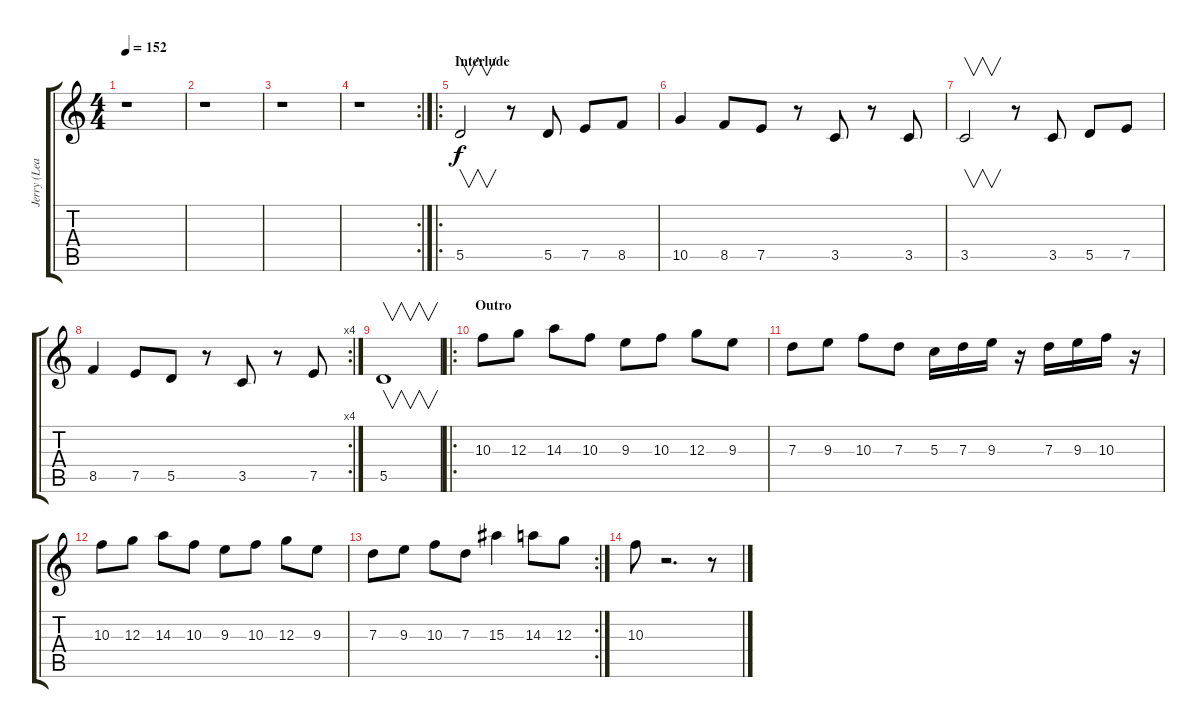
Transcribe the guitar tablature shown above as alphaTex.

\track ("Jerry (Lead)" "Jerry (Lea") {instrument distortionguitar}
\staff {score tabs}
\tuning (E4 B3 G3 D3 A2 E2) {hide}
\ts (4 4)
\tempo 152
\clef g2
\ks c
r.1{dy f} |
r.1 |
r.1 |
\rc 2
r.1 |
\ro
\section ("" "Interlude")
5.5.2{v} r.8 5.5.8 7.5.8 8.5.8 |
10.5.4 8.5.8 7.5.8 r.8 3.5.8 r.8 3.5.8 |
3.5.2{v} r.8 3.5.8 5.5.8 7.5.8 |
\rc 4
8.5.4 7.5.8 5.5.8 r.8 3.5.8 r.8 7.5.8 |
5.5.1{v} |
\ro
\section ("" "Outro")
10.3.8 12.3.8 14.3.8 10.3.8 9.3.8 10.3.8 12.3.8 9.3.8 |
7.3.8 9.3.8 10.3.8 7.3.8 5.3.16 7.3.16 9.3.16 r.16 7.3.16 9.3.16 10.3.16 r.16 |
10.3.8 12.3.8 14.3.8 10.3.8 9.3.8 10.3.8 12.3.8 9.3.8 |
\rc 2
7.3.8 9.3.8 10.3.8 7.3.8 15.3.4 14.3.8 12.3.8 |
10.3.8 r.2{d} r.8
